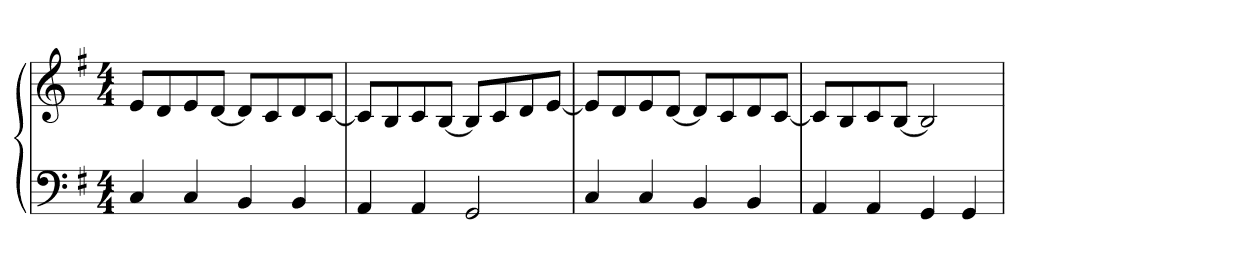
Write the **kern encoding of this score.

**kern	**kern
*part1	*part1
*staff2	*staff1
*clefF4	*clefG2
*k[f#]	*k[f#]
*G:	*G:
*M4/4	*M4/4
=1	=1
4C	8eL
.	8d
4C	8e
.	[8dJ
4BB	8dL]
.	8c
4BB	8d
.	[8cJ
=2	=2
4AA	8cL]
.	8B
4AA	8c
.	[8BJ
2GG	8BL]
.	8c
.	8d
.	[8eJ
!!LO:LB:g=z
=3	=3
4C	8eL]
.	8d
4C	8e
.	[8dJ
4BB	8dL]
.	8c
4BB	8d
.	[8cJ
=4	=4
4AA	8cL]
.	8B
4AA	8c
.	[8BJ
4GG	2B]
4GG	.
=	=
*-	*-
